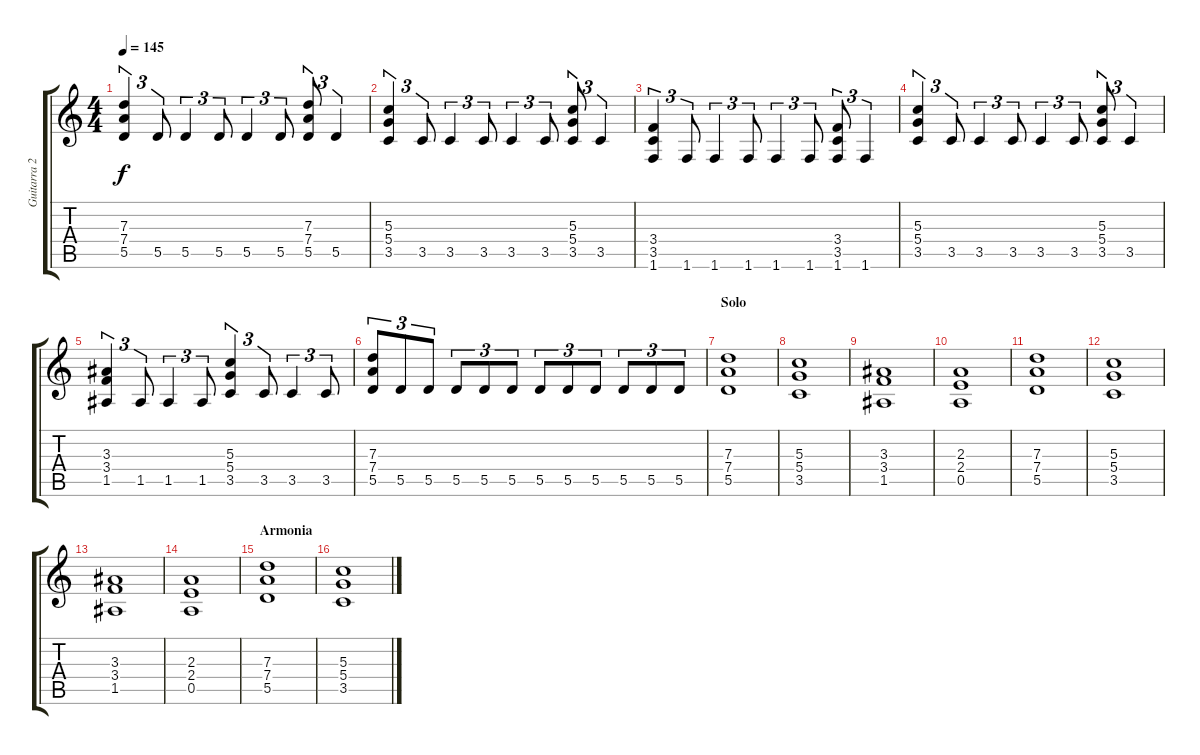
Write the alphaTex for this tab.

\track ("Guitarra 2" "Guitarra 2") {instrument overdrivenguitar}
\staff {score tabs}
\tuning (E4 B3 G3 D3 A2 E2) {hide}
\ts (4 4)
\tempo 145
\clef g2
\ks c
(7.3 7.4 5.5).4{tu (3 2) dy f} 5.5.8{tu (3 2)} 5.5.4{tu (3 2)} 5.5.8{tu (3 2)} 5.5.4{tu (3 2)} 5.5.8{tu (3 2)} (7.3 7.4 5.5).8{tu (3 2)} 5.5.4{tu (3 2)} |
(5.3 5.4 3.5).4{tu (3 2)} 3.5.8{tu (3 2)} 3.5.4{tu (3 2)} 3.5.8{tu (3 2)} 3.5.4{tu (3 2)} 3.5.8{tu (3 2)} (5.3 5.4 3.5).8{tu (3 2)} 3.5.4{tu (3 2)} |
(3.4 3.5 1.6).4{tu (3 2)} 1.6.8{tu (3 2)} 1.6.4{tu (3 2)} 1.6.8{tu (3 2)} 1.6.4{tu (3 2)} 1.6.8{tu (3 2)} (3.4 3.5 1.6).8{tu (3 2)} 1.6.4{tu (3 2)} |
(5.3 5.4 3.5).4{tu (3 2)} 3.5.8{tu (3 2)} 3.5.4{tu (3 2)} 3.5.8{tu (3 2)} 3.5.4{tu (3 2)} 3.5.8{tu (3 2)} (5.3 5.4 3.5).8{tu (3 2)} 3.5.4{tu (3 2)} |
(3.3 3.4 1.5).4{tu (3 2)} 1.5.8{tu (3 2)} 1.5.4{tu (3 2)} 1.5.8{tu (3 2)} (5.3 5.4 3.5).4{tu (3 2)} 3.5.8{tu (3 2)} 3.5.4{tu (3 2)} 3.5.8{tu (3 2)} |
(7.3 7.4 5.5).8{tu (3 2)} 5.5.8{tu (3 2)} 5.5.8{tu (3 2)} 5.5.8{tu (3 2)} 5.5.8{tu (3 2)} 5.5.8{tu (3 2)} 5.5.8{tu (3 2)} 5.5.8{tu (3 2)} 5.5.8{tu (3 2)} 5.5.8{tu (3 2)} 5.5.8{tu (3 2)} 5.5.8{tu (3 2)} |
\section ("" "Solo")
(7.3 7.4 5.5).1 |
(5.3 5.4 3.5).1 |
(3.3 3.4 1.5).1 |
(2.3 2.4 0.5).1 |
(7.3 7.4 5.5).1 |
(5.3 5.4 3.5).1 |
(3.3 3.4 1.5).1 |
(2.3 2.4 0.5).1 |
\section ("" "Armonia")
(7.3 7.4 5.5).1 |
(5.3 5.4 3.5).1
